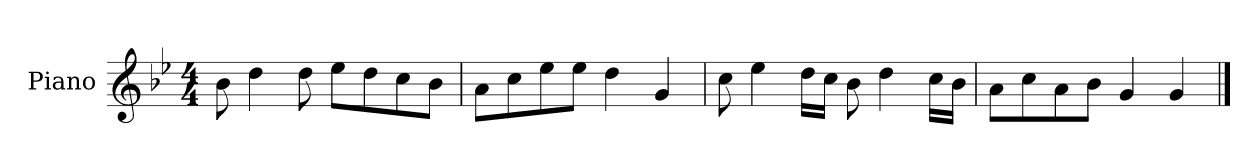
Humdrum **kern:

**kern
*part1
*staff1
*I"Piano
*I'P-no
*clefG2
*k[b-e-]
*M4/4
*MM90
=1
8b-\
4dd\
8dd\
8ee-\L
8dd\
8cc\
8b-\J
=2
8a\L
8cc\
8ee-\
8ee-\J
4dd\
4g/
=3
8cc\
4ee-\
16dd\LL
16cc\JJ
8b-\
4dd\
16cc\LL
16b-\JJ
=4
8a\L
8cc\
8a\
8b-\J
4g/
4g/
==
*-
